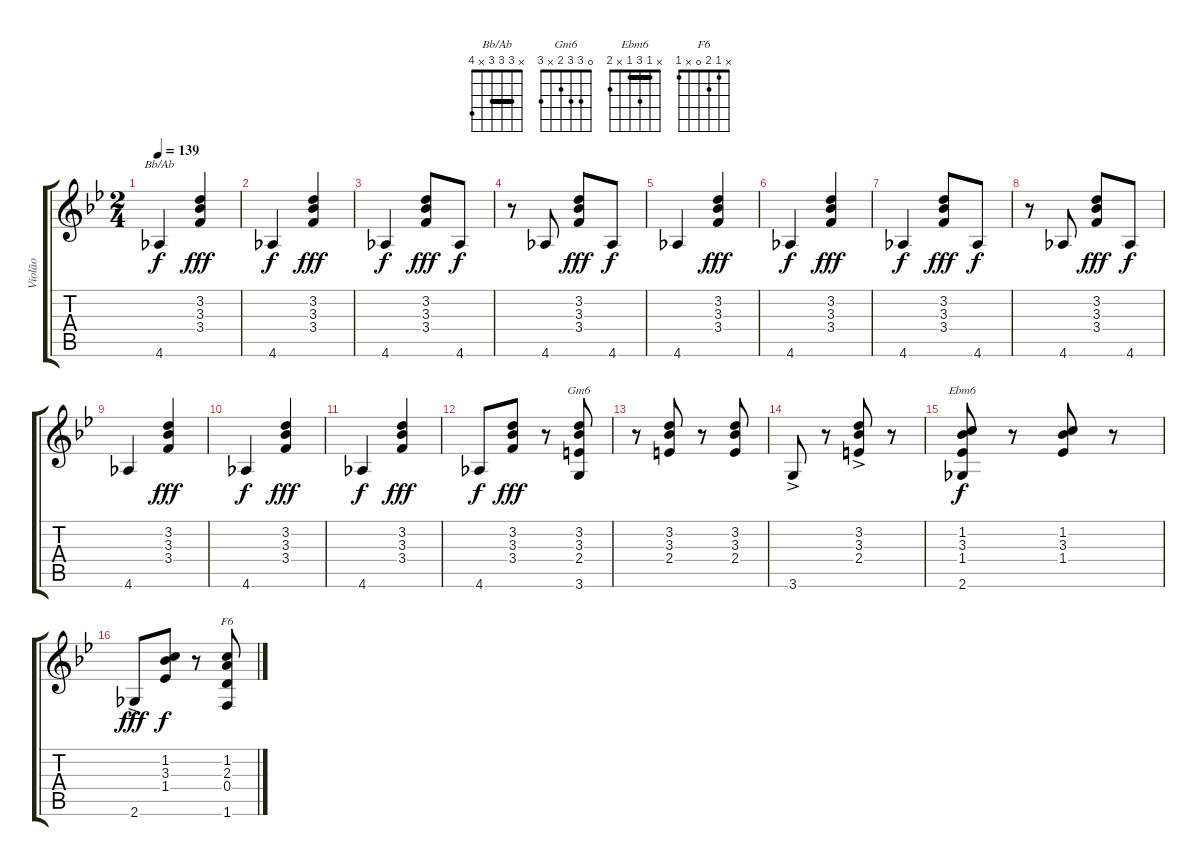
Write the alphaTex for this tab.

\track ("Violão" "Violão") {instrument acousticguitarnylon}
\staff {score tabs}
\tuning (E4 B3 G3 D3 A2 E2) {hide}
\chord ("Bb/Ab" x 3 3 3 x 4) {barre 3}
\chord ("Gm6" 0 3 3 2 x 3)
\chord ("Ebm6" x 1 3 1 x 2) {barre 1}
\chord ("F6" x 1 2 0 x 1)
\ts (2 4)
\tempo 139
\clef g2
\ks bb
4.6.4{ch "Bb/Ab" dy f instrument acousticguitarnylon} (3.2 3.3 3.4).4{dy fff} |
4.6.4{dy f} (3.2 3.3 3.4).4{dy fff} |
4.6.4{dy f} (3.2 3.3 3.4).8{dy fff} 4.6.8{dy f} |
r.8 4.6.8 (3.2 3.3 3.4).8{dy fff} 4.6.8{dy f} |
4.6.4 (3.2 3.3 3.4).4{dy fff} |
4.6.4{dy f} (3.2 3.3 3.4).4{dy fff} |
4.6.4{dy f} (3.2 3.3 3.4).8{dy fff} 4.6.8{dy f} |
r.8 4.6.8 (3.2 3.3 3.4).8{dy fff} 4.6.8{dy f} |
4.6.4 (3.2 3.3 3.4).4{dy fff} |
4.6.4{dy f} (3.2 3.3 3.4).4{dy fff} |
4.6.4{dy f} (3.2 3.3 3.4).4{dy fff} |
4.6.8{dy f} (3.2 3.3 3.4).8{dy fff} r.8 (3.2 3.3 2.4 3.6).8{ch "Gm6"} |
r.8 (3.2 3.3 2.4).8 r.8 (3.2 3.3 2.4).8 |
3.6{ac}.8 r.8 (3.2{ac} 3.3{ac} 2.4{ac}).8 r.8 |
(1.2 3.3 1.4 2.6).8{ch "Ebm6" dy f} r.8 (1.2 3.3 1.4).8 r.8 |
2.6{ac}.8{dy fff} (1.2 3.3 1.4).8{dy f} r.8 (1.2 2.3 0.4 1.6).8{ch "F6"}
